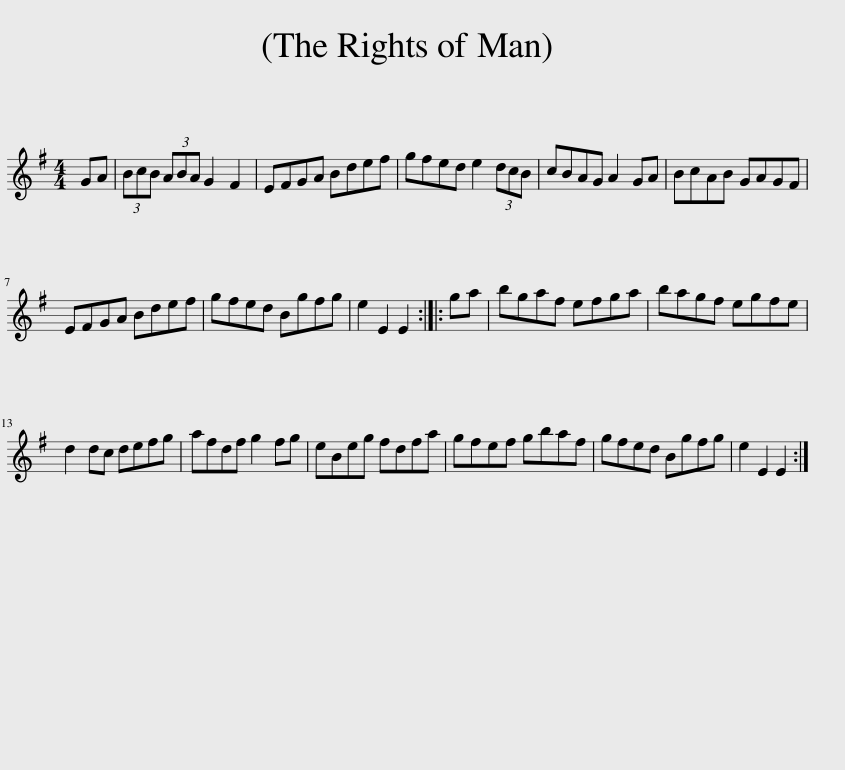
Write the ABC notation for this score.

X:1
L:1/8
M:4/4
I:linebreak $
K:G
V:1 treble
V:1
 GA | (3BcB (3ABA G2 F2 | EFGA Bdef | gfed e2 (3dcB | cBAG A2 GA | %5
 BcAB GAGF |$ EFGA Bdef | gfed Bgfg | e2 E2 E2 :: ga | %10
 bgaf efga | bagf egfe |$ d2 dc defg | afdf g2 fg | eBeg fdfa | %15
 gfef gbaf | gfed Bgfg | e2 E2 E2 :| %18
